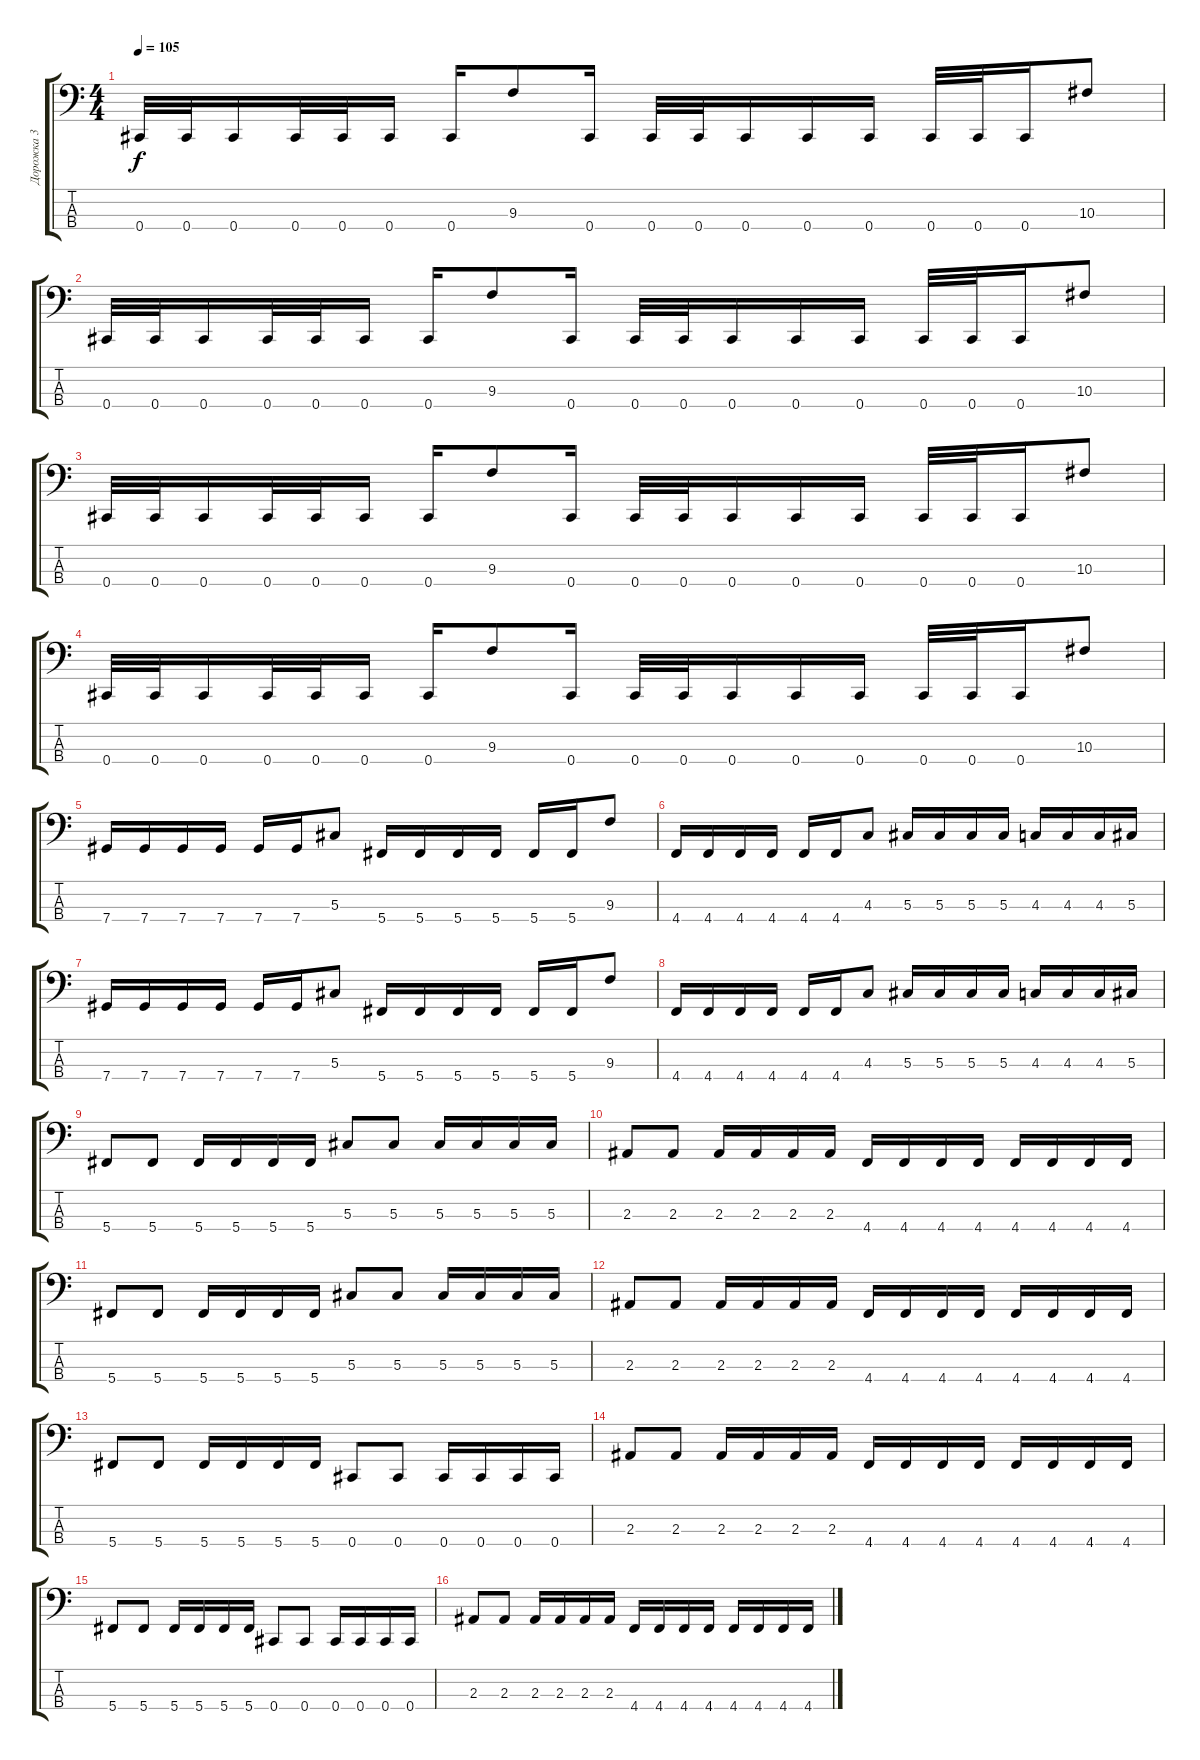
\track ("Дорожка 3" "Дорожка 3") {instrument electricbasspick}
\staff {score tabs}
\tuning (Gb2 Db2 Ab1 Db1) {hide}
\ts (4 4)
\tempo 105
\clef f4
\ks c
0.4.32{dy f} 0.4.32 0.4.16 0.4.32 0.4.32 0.4.16 0.4.16 9.3.8 0.4.16 0.4.32 0.4.32 0.4.16 0.4.16 0.4.16 0.4.32 0.4.32 0.4.16 10.3.8 |
0.4.32 0.4.32 0.4.16 0.4.32 0.4.32 0.4.16 0.4.16 9.3.8 0.4.16 0.4.32 0.4.32 0.4.16 0.4.16 0.4.16 0.4.32 0.4.32 0.4.16 10.3.8 |
0.4.32 0.4.32 0.4.16 0.4.32 0.4.32 0.4.16 0.4.16 9.3.8 0.4.16 0.4.32 0.4.32 0.4.16 0.4.16 0.4.16 0.4.32 0.4.32 0.4.16 10.3.8 |
0.4.32 0.4.32 0.4.16 0.4.32 0.4.32 0.4.16 0.4.16 9.3.8 0.4.16 0.4.32 0.4.32 0.4.16 0.4.16 0.4.16 0.4.32 0.4.32 0.4.16 10.3.8 |
7.4.16 7.4.16 7.4.16 7.4.16 7.4.16 7.4.16 5.3.8 5.4.16 5.4.16 5.4.16 5.4.16 5.4.16 5.4.16 9.3.8 |
4.4.16 4.4.16 4.4.16 4.4.16 4.4.16 4.4.16 4.3.8 5.3.16 5.3.16 5.3.16 5.3.16 4.3.16 4.3.16 4.3.16 5.3.16 |
7.4.16 7.4.16 7.4.16 7.4.16 7.4.16 7.4.16 5.3.8 5.4.16 5.4.16 5.4.16 5.4.16 5.4.16 5.4.16 9.3.8 |
4.4.16 4.4.16 4.4.16 4.4.16 4.4.16 4.4.16 4.3.8 5.3.16 5.3.16 5.3.16 5.3.16 4.3.16 4.3.16 4.3.16 5.3.16 |
5.4.8 5.4.8 5.4.16 5.4.16 5.4.16 5.4.16 5.3.8 5.3.8 5.3.16 5.3.16 5.3.16 5.3.16 |
2.3.8 2.3.8 2.3.16 2.3.16 2.3.16 2.3.16 4.4.16 4.4.16 4.4.16 4.4.16 4.4.16 4.4.16 4.4.16 4.4.16 |
5.4.8 5.4.8 5.4.16 5.4.16 5.4.16 5.4.16 5.3.8 5.3.8 5.3.16 5.3.16 5.3.16 5.3.16 |
2.3.8 2.3.8 2.3.16 2.3.16 2.3.16 2.3.16 4.4.16 4.4.16 4.4.16 4.4.16 4.4.16 4.4.16 4.4.16 4.4.16 |
5.4.8 5.4.8 5.4.16 5.4.16 5.4.16 5.4.16 0.4.8 0.4.8 0.4.16 0.4.16 0.4.16 0.4.16 |
2.3.8 2.3.8 2.3.16 2.3.16 2.3.16 2.3.16 4.4.16 4.4.16 4.4.16 4.4.16 4.4.16 4.4.16 4.4.16 4.4.16 |
5.4.8 5.4.8 5.4.16 5.4.16 5.4.16 5.4.16 0.4.8 0.4.8 0.4.16 0.4.16 0.4.16 0.4.16 |
2.3.8 2.3.8 2.3.16 2.3.16 2.3.16 2.3.16 4.4.16 4.4.16 4.4.16 4.4.16 4.4.16 4.4.16 4.4.16 4.4.16
